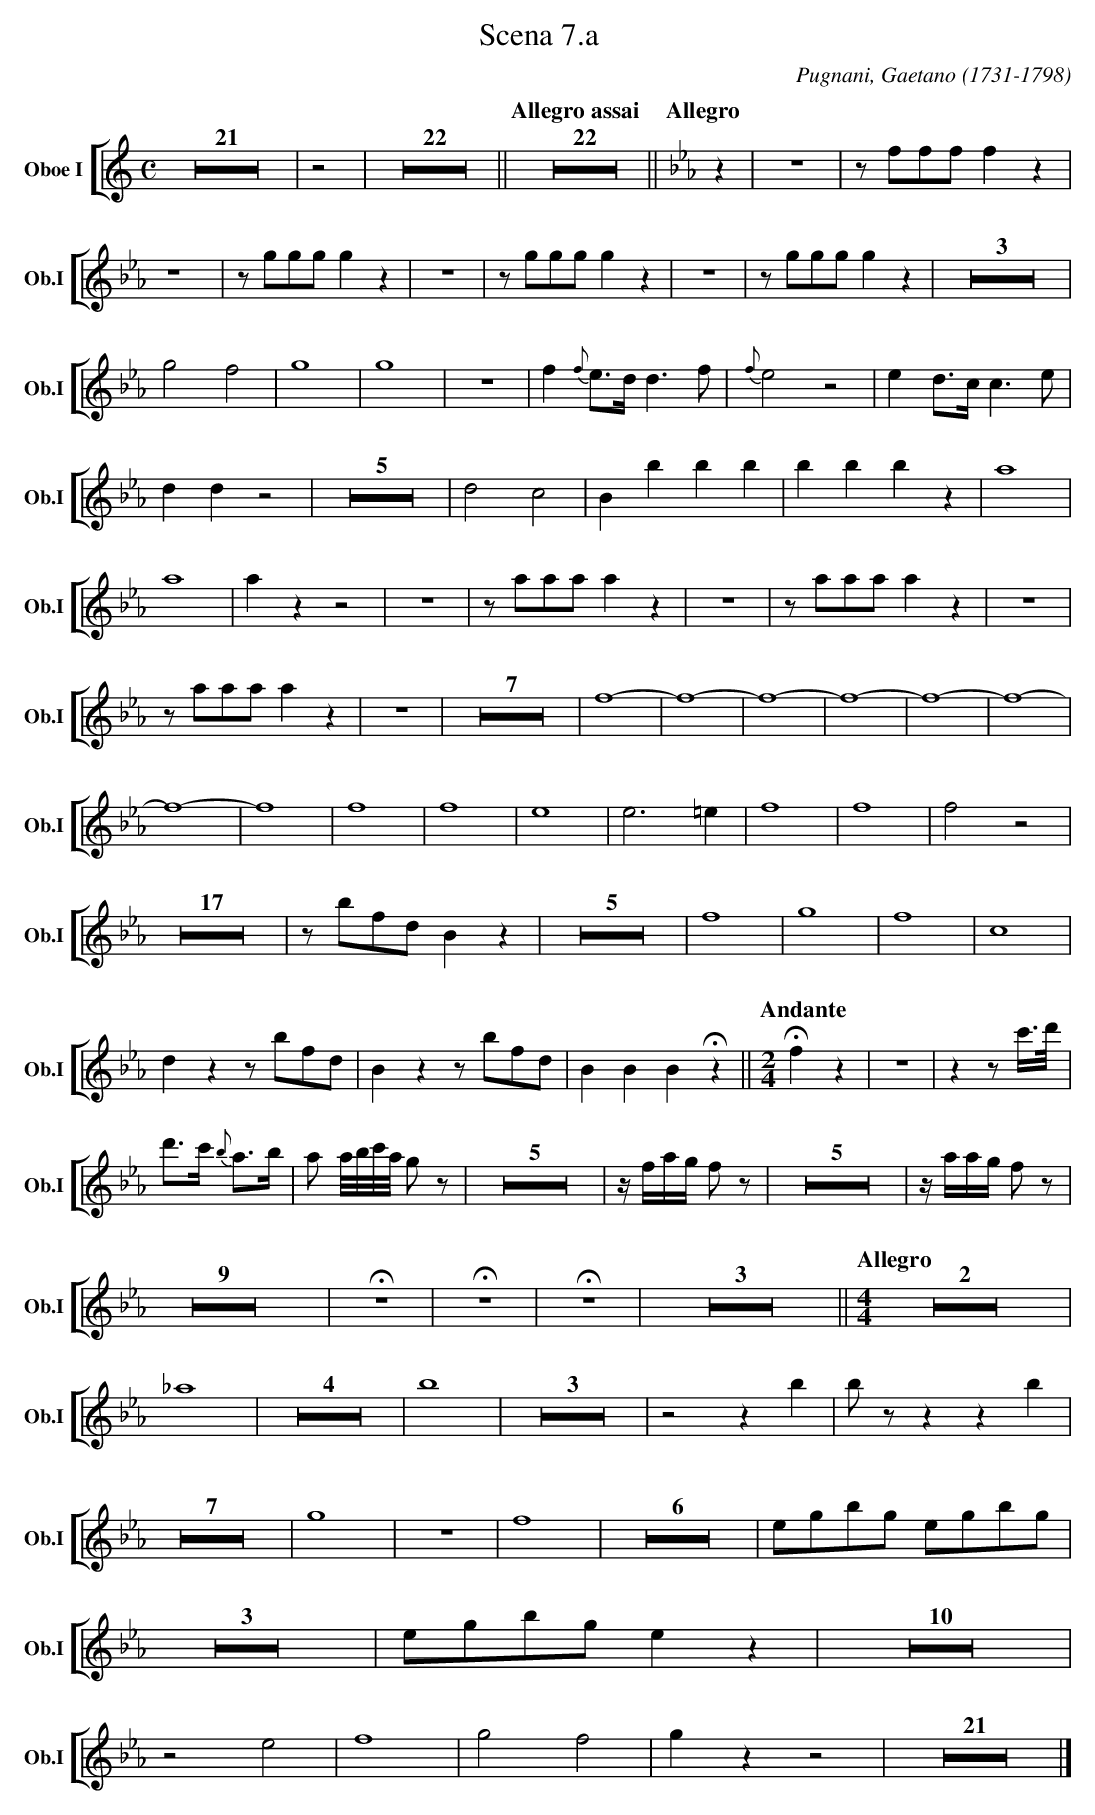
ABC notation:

X:1
T:Scena 7.a
C:Pugnani, Gaetano (1731-1798)
M:C
L:1/4
K:C
V: 9 clef=treble name="Oboe I" sname="Ob.I"
%%staves [( 9 )]
   Z21 | z2 | Z22 || [Q:"Allegro assai"] Z22 || \
   [Q:"Allegro"] [K:Eb] z | z4 | z/f/f/f/ fz | z4 | z/g/g/g/ gz | z4 | z/g/g/g/ gz | z4 | z/g/g/g/ gz | Z3 | g2f2 | g4 | g4 | \
   z4 | f {f}e/>d/ d>f | {f}e2z2| e d/>c/ c>e | ddz2 | Z5 | \
   d2c2 | Bbbb |bbbz | a4 | a4 | azz2 | z4 | z/a/a/a/ a z | z4 | z/a/a/a/ a z | z4 | z/a/a/a/ a z | z4 | Z7 | \
   f4- | f4- | f4- | f4- | f4- | f4- | f4- | f4 | f4 | f4 | e4 | e2>=e2 | f4 | f4 | f2z2 | Z17 | \
   z/b/f/d/ Bz | Z5 | f4 | g4 | f4 | c4 | dzz/b/f/d/ | Bzz/b/f/d/ |BBB!fermata!z ||  \
   [Q:"Andante"] [M:2/4] !fermata!f z | z2 | zz/ c'//>d'// | \
   d'/>c'/ {b}a/>b/ | a/ a/8b/8c'/8a/8 g/z/ | Z5| z//f//a//g// f/z/ | Z5 | \
   z//a//a//g// f/z/ | Z9 | !fermata!z2 |!fermata!z2 |!fermata!z2 | Z3 || \
   [Q:"Allegro"] [M:4/4] Z2 | _a4| Z4 | b4 | Z3 | z2z b | b/z/zz b| Z7 | g4 | z4 | f4 | Z6 | \
   e/g/b/g/ e/g/b/g/ | Z3 | e/g/b/g/ e z | Z10 | z2e2 | f4 | g2f2 | gzz2 | Z21 |] \
